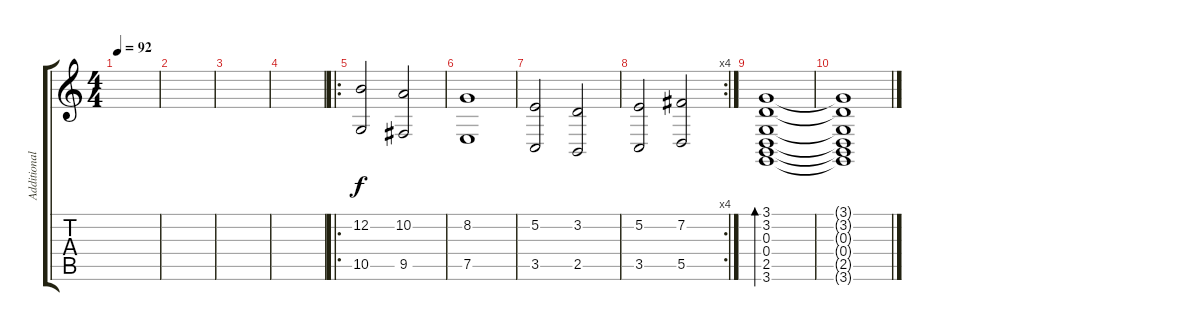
\track ("Additional inst." "Additional") {instrument stringensemble2}
\staff {score tabs}
\tuning (E4 B3 G3 D3 A2 E2) {hide}
\ts (4 4)
\tempo 92
\clef g2
\ks c
|
|
|
|
\ro
(12.2 10.5).2{volume 16 instrument stringensemble1} (10.2 9.5).2 |
(8.2 7.5).1{instrument stringensemble2} |
(5.2 3.5).2{instrument stringensemble1} (3.2 2.5).2 |
\rc 4
(5.2 3.5).2 (7.2 5.5).2 |
(3.1 3.2 0.3 0.4 2.5 3.6).1{bd 480 volume 6} |
(3.1{t} 3.2{t} 0.3{t} 0.4{t} 2.5{t} 3.6{t}).1
